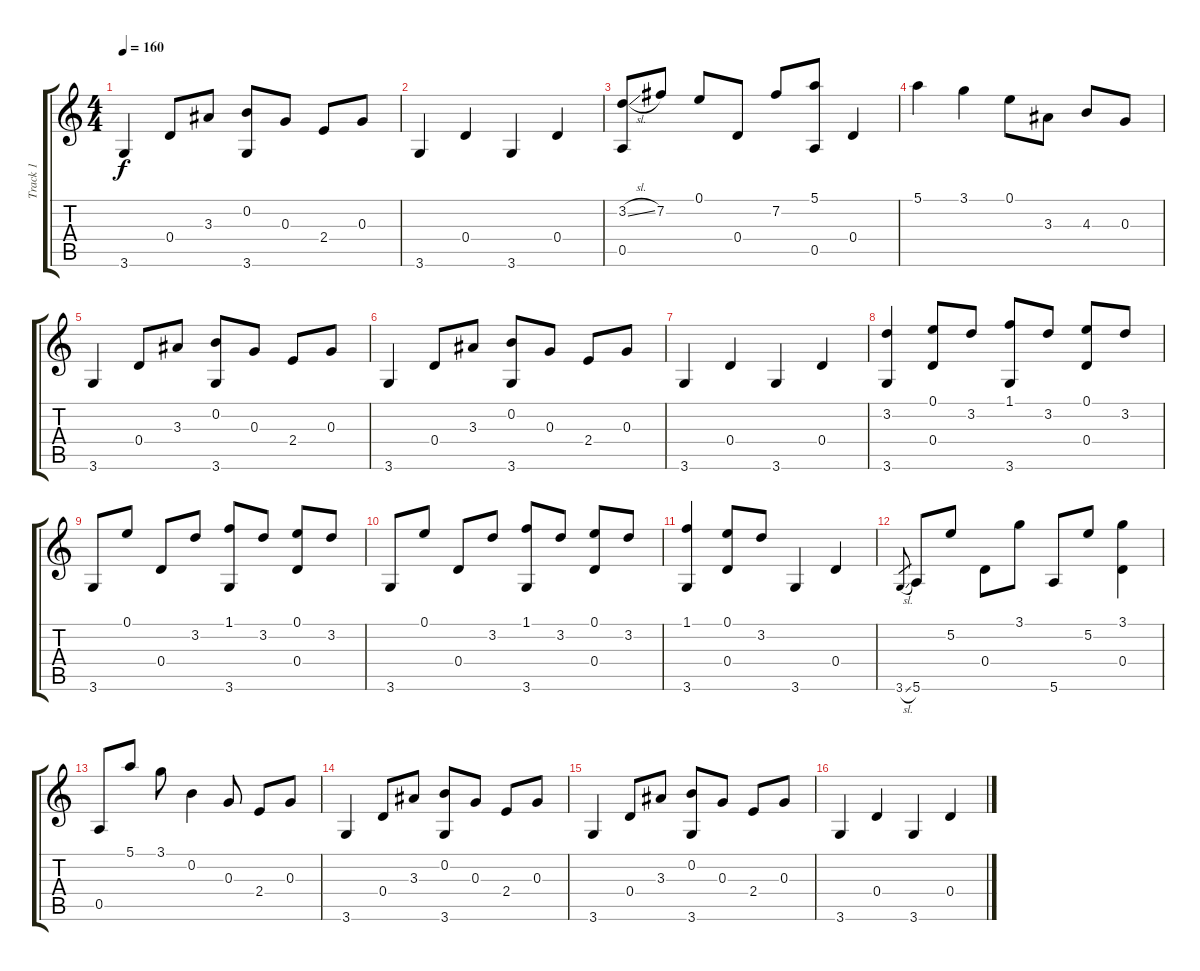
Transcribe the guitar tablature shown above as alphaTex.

\track ("Track 1" "Track 1") {instrument acousticguitarsteel}
\staff {score tabs}
\tuning (E4 B3 G3 D3 A2 E2) {hide}
\ts (4 4)
\tempo 160
\clef g2
\ks c
3.6.4{dy f} 0.4.8 3.3.8 (0.2 3.6).8 0.3.8 2.4.8 0.3.8 |
3.6.4 0.4.4 3.6.4 0.4.4 |
(3.2{sl} 0.5).8 7.2.8 0.1.8 0.4.8 7.2.8 (5.1 0.5).8 0.4.4 |
5.1.4 3.1.4 0.1.8 3.3.8 4.3.8 0.3.8 |
3.6.4 0.4.8 3.3.8 (0.2 3.6).8 0.3.8 2.4.8 0.3.8 |
3.6.4 0.4.8 3.3.8 (0.2 3.6).8 0.3.8 2.4.8 0.3.8 |
3.6.4 0.4.4 3.6.4 0.4.4 |
(3.2 3.6).4 (0.1 0.4).8 3.2.8 (1.1 3.6).8 3.2.8 (0.1 0.4).8 3.2.8 |
3.6.8 0.1.8 0.4.8 3.2.8 (1.1 3.6).8 3.2.8 (0.1 0.4).8 3.2.8 |
3.6.8 0.1.8 0.4.8 3.2.8 (1.1 3.6).8 3.2.8 (0.1 0.4).8 3.2.8 |
(1.1 3.6).4 (0.1 0.4).8 3.2.8 3.6.4 0.4.4 |
3.6{sl}.8{gr} 5.6.8 5.2.8 0.4.8 3.1.8 5.6.8 5.2.8 (3.1 0.4).4 |
0.5.8 5.1.8 3.1.8 0.2.4 0.3.8 2.4.8 0.3.8 |
3.6.4 0.4.8 3.3.8 (0.2 3.6).8 0.3.8 2.4.8 0.3.8 |
3.6.4 0.4.8 3.3.8 (0.2 3.6).8 0.3.8 2.4.8 0.3.8 |
3.6.4 0.4.4 3.6.4 0.4.4
